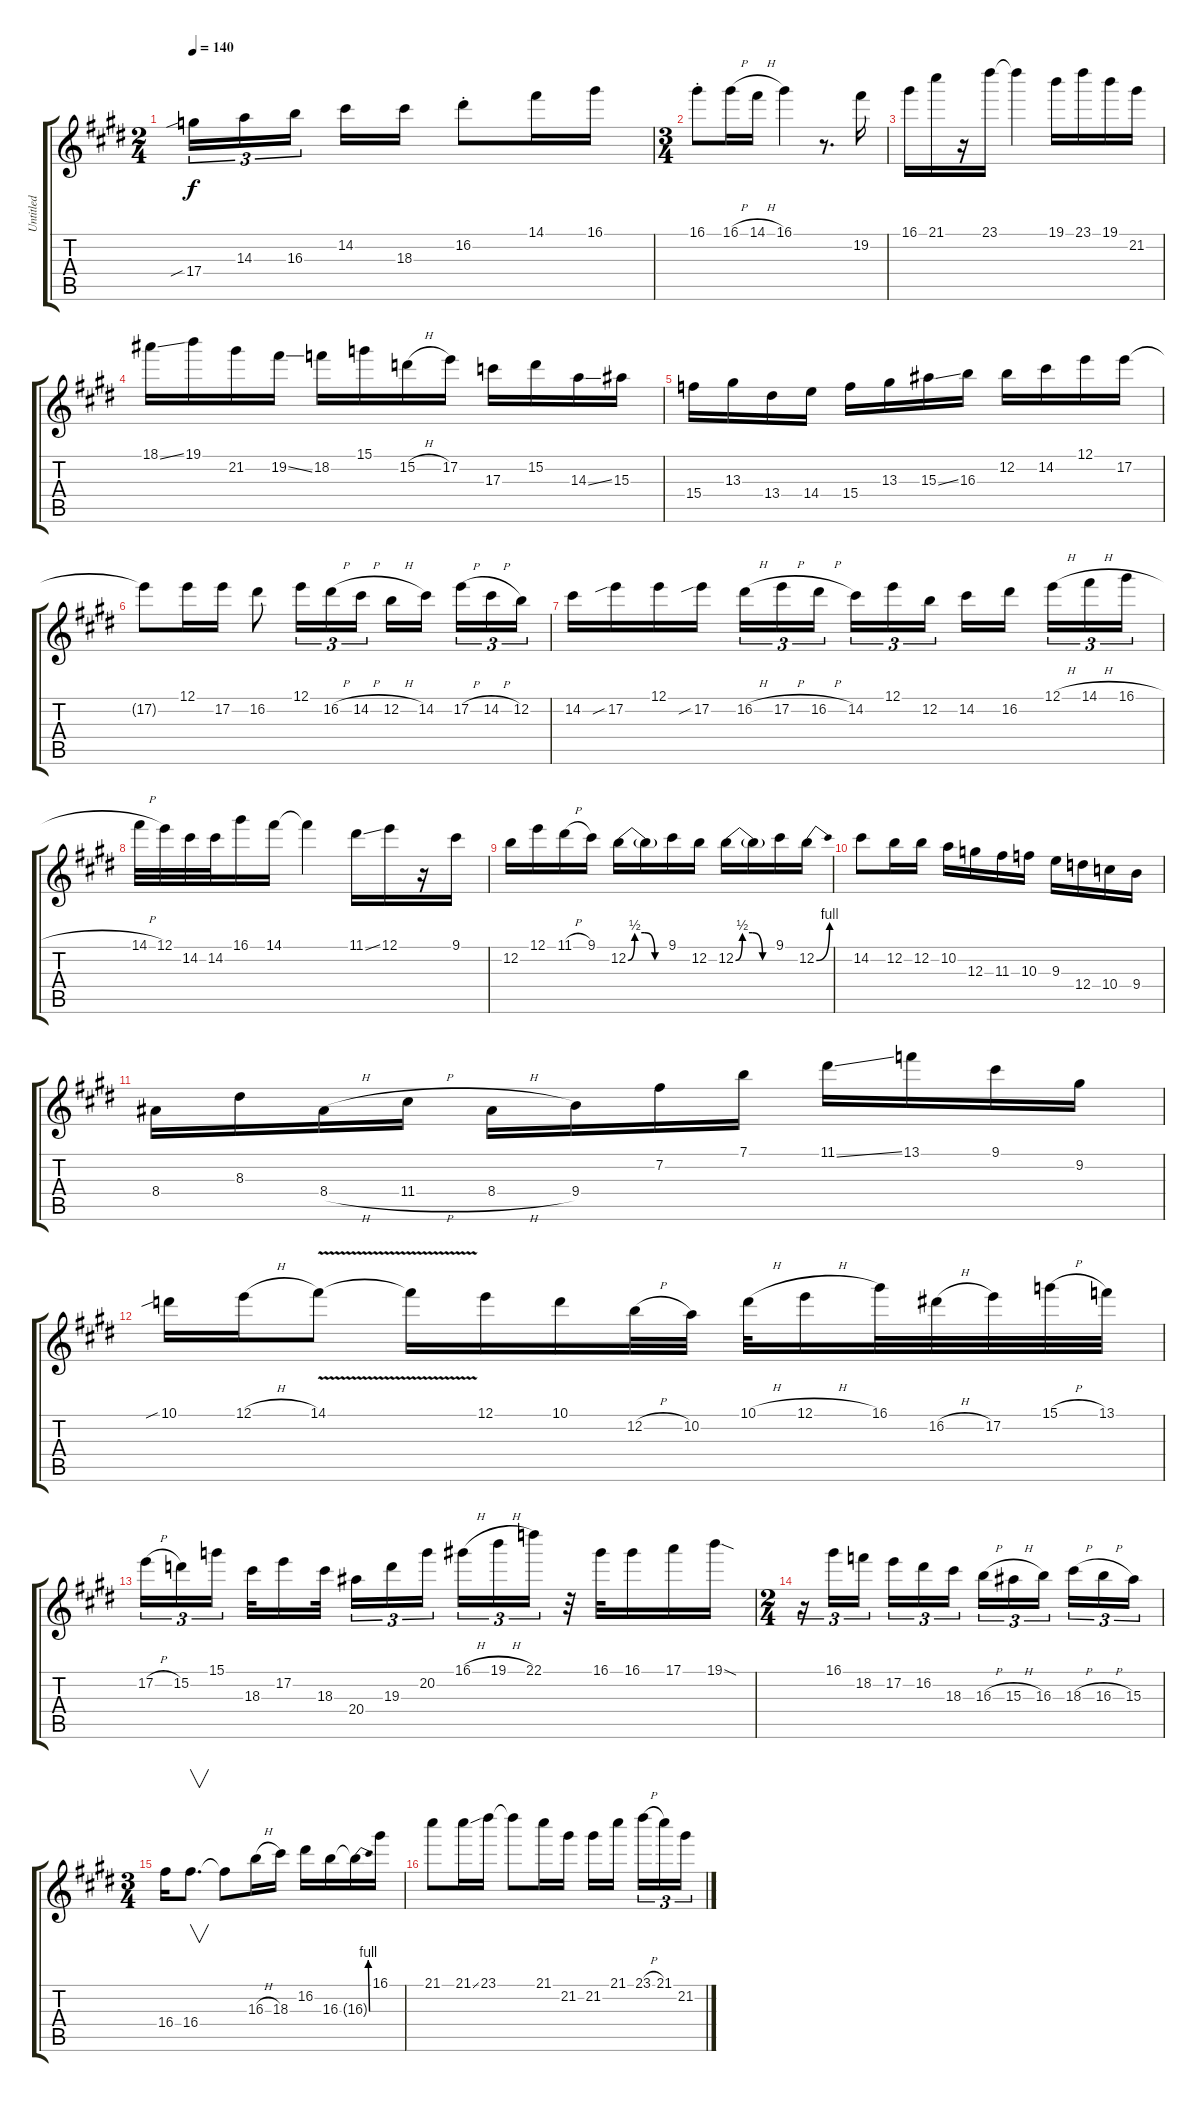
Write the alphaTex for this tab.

\track ("Untitled" "Untitled") {instrument synthbass2}
\staff {score tabs}
\tuning (E4 B3 G3 D3 A2 E2) {hide}
\ts (2 4)
\tempo 140
\clef g2
\ks e
17.4{sib}.16{tu (3 2) dy f} 14.3.16{tu (3 2)} 16.3.16{tu (3 2) beam splitsecondary} 14.2.16 18.3.16 16.2{st}.8 14.1.16 16.1.16 |
\ts (3 4)
\ks c#minor
16.1{st}.8 16.1{h}.16 14.1{h}.16 16.1.4 r.8{d} 19.2.16 |
16.1.16 21.1.16 r.16 23.1.16 23.1{t}.4 19.1.16 23.1.16 19.1.16 21.2.16 |
\ks e
18.1{ss}.16 19.1.16 21.2.16 19.2{ss}.16 18.2.16 15.1.16 15.2{h}.16 17.2.16 17.3.16 15.2.16 14.3{ss}.16 15.3.16 |
\ks c#minor
15.4.16 13.3.16 13.4.16 14.4.16 15.4.16 13.3.16 15.3{ss}.16 16.3.16 12.2.16 14.2.16 12.1.16 17.2.16 |
17.2{t}.8 12.1.16 17.2.16 16.2.8 12.1.16{tu (3 2)} 16.2{h}.16{tu (3 2)} 14.2{h}.16{tu (3 2)} 12.2{h}.16 14.2.16{beam splitsecondary} 17.2{h}.16{tu (3 2)} 14.2{h}.16{tu (3 2)} 12.2.16{tu (3 2)} |
\ks e
14.2.16 17.2{sib}.16 12.1.16 17.2{sib}.16 16.2{h}.16{tu (3 2)} 17.2{h}.16{tu (3 2)} 16.2{h}.16{tu (3 2) beam splitsecondary} 14.2.16{tu (3 2)} 12.1.16{tu (3 2)} 12.2.16{tu (3 2)} 14.2.16 16.2.16{beam splitsecondary} 12.1{h}.16{tu (3 2)} 14.1{h}.16{tu (3 2)} 16.1{h}.16{tu (3 2)} |
\ks c#minor
14.1{h}.32 12.1.32 14.2.32 14.2.32 16.1.16 14.1.16 14.1{t}.4 11.1{ss}.16 12.1.16 r.16 9.1.16 |
12.2.16 12.1.16 11.1{h}.16 9.1.16 12.2{be (custom 0 0 10 2 25 2 40 0 60 0)}.16 12.2{t}.16 9.1.16 12.2.16 12.2{be (custom 0 0 10 2 25 2 40 0 60 0)}.16 12.2{t}.16 9.1.16 12.2{be (bend 0 0 60 4)}.16 |
\ks e
14.2.8 12.2.16 12.2.16 10.2.16 12.3.16 11.3.16 10.3.16 9.3.16 12.4.16 10.4.16 9.4.16 |
\ks c#minor
8.4.16 8.3.16 8.4{h}.16 11.4{h}.16 8.4{h}.16 9.4.16 7.2.16 7.1.16 11.1{ss}.16 13.1.16 9.1.16 9.2.16 |
10.1{sib}.16 12.1{h}.16 14.1{v}.8 14.1{v t}.16 12.1.16 10.1.16 12.2{h}.32 10.2.32 10.1{h}.32 12.1{h}.16 16.1.32 16.2{h}.32 17.2.32 15.1{h}.32 13.1.32 |
\ks e
17.2{h}.16{tu (3 2)} 15.2.16{tu (3 2)} 15.1.16{tu (3 2) beam splitsecondary} 18.3.32 17.2.16 18.3.32 20.4.16{tu (3 2)} 19.3.16{tu (3 2)} 20.2.16{tu (3 2) beam splitsecondary} 16.1{h}.16{tu (3 2)} 19.1{h}.16{tu (3 2)} 22.1.16{tu (3 2)} r.32 16.1.32 16.1.16 17.1.16 19.1{sod}.16 |
\ts (2 4)
\ks c#minor
r.16{tu (3 2)} 16.1.16{tu (3 2)} 18.2.16{tu (3 2) beam splitsecondary} 17.2.16{tu (3 2)} 16.2.16{tu (3 2)} 18.3.16{tu (3 2)} 16.3{h}.16{tu (3 2)} 15.3{h}.16{tu (3 2)} 16.3.16{tu (3 2) beam splitsecondary} 18.3{h}.16{tu (3 2)} 16.3{h}.16{tu (3 2)} 15.3.16{tu (3 2)} |
\ts (3 4)
\ks e
16.4.16 16.4.8{v d} 16.4{t}.8 16.3{h}.16 18.3.16 16.2.16 16.3.16 16.3{be (bend 0 0 60 4) t}.16 16.1.16 |
\ks c#minor
21.1.8 21.1{ss}.16 23.1.16 23.1{t}.8 21.1.16 21.2.16 21.2.16 21.1.16{beam splitsecondary} 23.1{h}.16{tu (3 2)} 21.1.16{tu (3 2)} 21.2{ss}.16{tu (3 2)}
